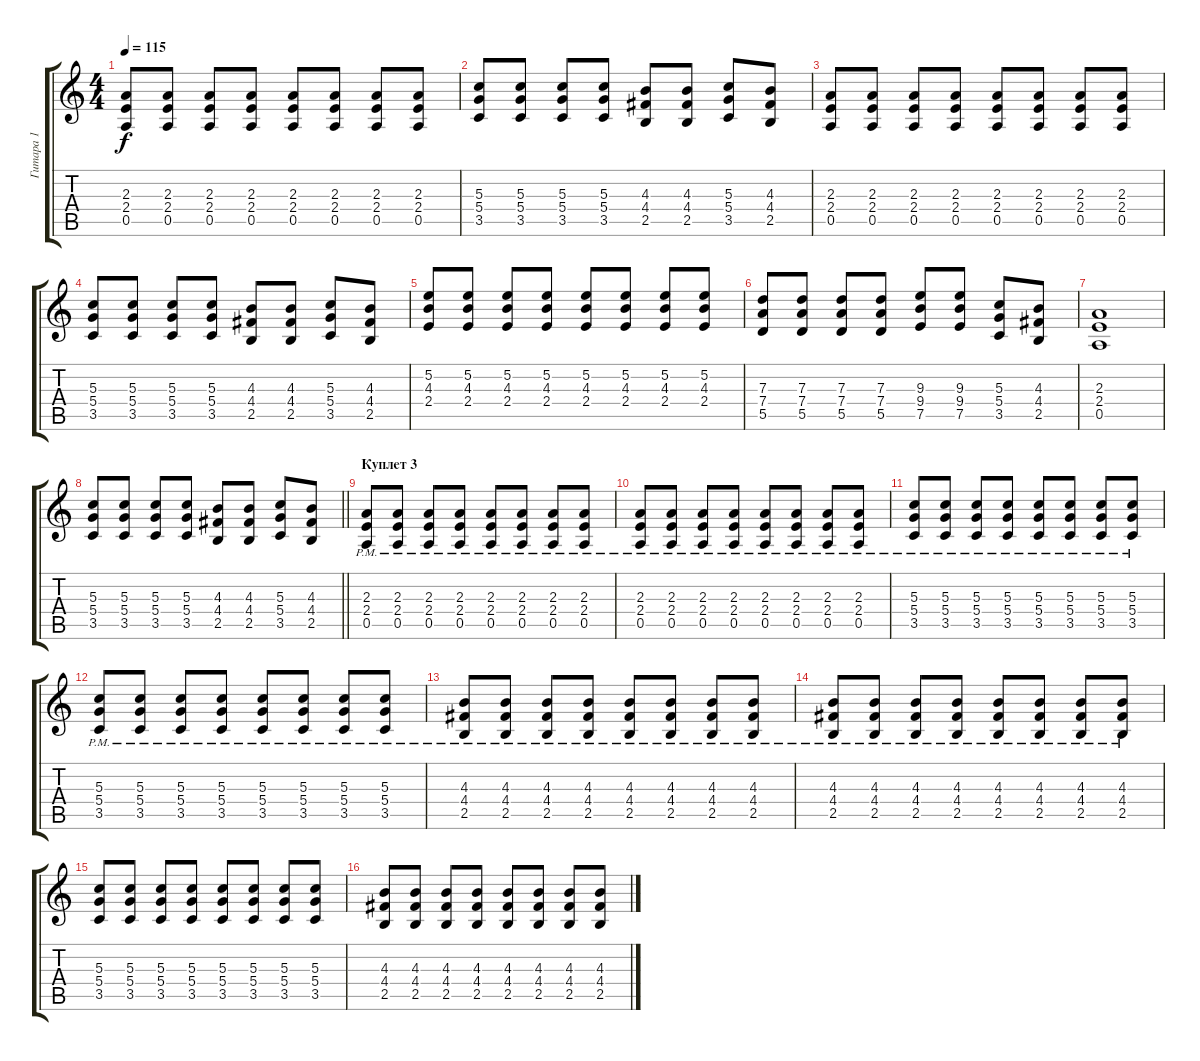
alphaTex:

\track ("Гитара 1" "Гитара 1") {instrument overdrivenguitar}
\staff {score tabs}
\tuning (E4 B3 G3 D3 A2 E2) {hide}
\ts (4 4)
\tempo 115
\clef g2
\ks c
(2.3 2.4 0.5).8{dy f} (2.3 2.4 0.5).8 (2.3 2.4 0.5).8 (2.3 2.4 0.5).8 (2.3 2.4 0.5).8 (2.3 2.4 0.5).8 (2.3 2.4 0.5).8 (2.3 2.4 0.5).8 |
(5.3 5.4 3.5).8 (5.3 5.4 3.5).8 (5.3 5.4 3.5).8 (5.3 5.4 3.5).8 (4.3 4.4 2.5).8 (4.3 4.4 2.5).8 (5.3 5.4 3.5).8 (4.3 4.4 2.5).8 |
(2.3 2.4 0.5).8 (2.3 2.4 0.5).8 (2.3 2.4 0.5).8 (2.3 2.4 0.5).8 (2.3 2.4 0.5).8 (2.3 2.4 0.5).8 (2.3 2.4 0.5).8 (2.3 2.4 0.5).8 |
(5.3 5.4 3.5).8 (5.3 5.4 3.5).8 (5.3 5.4 3.5).8 (5.3 5.4 3.5).8 (4.3 4.4 2.5).8 (4.3 4.4 2.5).8 (5.3 5.4 3.5).8 (4.3 4.4 2.5).8 |
(5.2 4.3 2.4).8 (5.2 4.3 2.4).8 (5.2 4.3 2.4).8 (5.2 4.3 2.4).8 (5.2 4.3 2.4).8 (5.2 4.3 2.4).8 (5.2 4.3 2.4).8 (5.2 4.3 2.4).8 |
(7.3 7.4 5.5).8 (7.3 7.4 5.5).8 (7.3 7.4 5.5).8 (7.3 7.4 5.5).8 (9.3 9.4 7.5).8 (9.3 9.4 7.5).8 (5.3 5.4 3.5).8 (4.3 4.4 2.5).8 |
(2.3 2.4 0.5).1 |
\barLineRight lightlight
(5.3 5.4 3.5).8 (5.3 5.4 3.5).8 (5.3 5.4 3.5).8 (5.3 5.4 3.5).8 (4.3 4.4 2.5).8 (4.3 4.4 2.5).8 (5.3 5.4 3.5).8 (4.3 4.4 2.5).8 |
\section ("" "Куплет 3")
(2.3{pm} 2.4{pm} 0.5{pm}).8 (2.3{pm} 2.4{pm} 0.5{pm}).8 (2.3{pm} 2.4{pm} 0.5{pm}).8 (2.3{pm} 2.4{pm} 0.5{pm}).8 (2.3{pm} 2.4{pm} 0.5{pm}).8 (2.3{pm} 2.4{pm} 0.5{pm}).8 (2.3{pm} 2.4{pm} 0.5{pm}).8 (2.3{pm} 2.4{pm} 0.5{pm}).8 |
(2.3{pm} 2.4{pm} 0.5{pm}).8 (2.3{pm} 2.4{pm} 0.5{pm}).8 (2.3{pm} 2.4{pm} 0.5{pm}).8 (2.3{pm} 2.4{pm} 0.5{pm}).8 (2.3{pm} 2.4{pm} 0.5{pm}).8 (2.3{pm} 2.4{pm} 0.5{pm}).8 (2.3{pm} 2.4{pm} 0.5{pm}).8 (2.3{pm} 2.4{pm} 0.5{pm}).8 |
(5.3{pm} 5.4{pm} 3.5{pm}).8 (5.3{pm} 5.4{pm} 3.5{pm}).8 (5.3{pm} 5.4{pm} 3.5{pm}).8 (5.3{pm} 5.4{pm} 3.5{pm}).8 (5.3{pm} 5.4{pm} 3.5{pm}).8 (5.3{pm} 5.4{pm} 3.5{pm}).8 (5.3{pm} 5.4{pm} 3.5{pm}).8 (5.3{pm} 5.4{pm} 3.5{pm}).8 |
(5.3{pm} 5.4{pm} 3.5{pm}).8 (5.3{pm} 5.4{pm} 3.5{pm}).8 (5.3{pm} 5.4{pm} 3.5{pm}).8 (5.3{pm} 5.4{pm} 3.5{pm}).8 (5.3{pm} 5.4{pm} 3.5{pm}).8 (5.3{pm} 5.4{pm} 3.5{pm}).8 (5.3{pm} 5.4{pm} 3.5{pm}).8 (5.3{pm} 5.4{pm} 3.5{pm}).8 |
(4.3{pm} 4.4{pm} 2.5{pm}).8 (4.3{pm} 4.4{pm} 2.5{pm}).8 (4.3{pm} 4.4{pm} 2.5{pm}).8 (4.3{pm} 4.4{pm} 2.5{pm}).8 (4.3{pm} 4.4{pm} 2.5{pm}).8 (4.3{pm} 4.4{pm} 2.5{pm}).8 (4.3{pm} 4.4{pm} 2.5{pm}).8 (4.3{pm} 4.4{pm} 2.5{pm}).8 |
(4.3{pm} 4.4{pm} 2.5{pm}).8 (4.3{pm} 4.4{pm} 2.5{pm}).8 (4.3{pm} 4.4{pm} 2.5{pm}).8 (4.3{pm} 4.4{pm} 2.5{pm}).8 (4.3{pm} 4.4{pm} 2.5{pm}).8 (4.3{pm} 4.4{pm} 2.5{pm}).8 (4.3{pm} 4.4{pm} 2.5{pm}).8 (4.3{pm} 4.4{pm} 2.5{pm}).8 |
(5.3 5.4 3.5).8 (5.3 5.4 3.5).8 (5.3 5.4 3.5).8 (5.3 5.4 3.5).8 (5.3 5.4 3.5).8 (5.3 5.4 3.5).8 (5.3 5.4 3.5).8 (5.3 5.4 3.5).8 |
(4.3 4.4 2.5).8 (4.3 4.4 2.5).8 (4.3 4.4 2.5).8 (4.3 4.4 2.5).8 (4.3 4.4 2.5).8 (4.3 4.4 2.5).8 (4.3 4.4 2.5).8 (4.3 4.4 2.5).8
